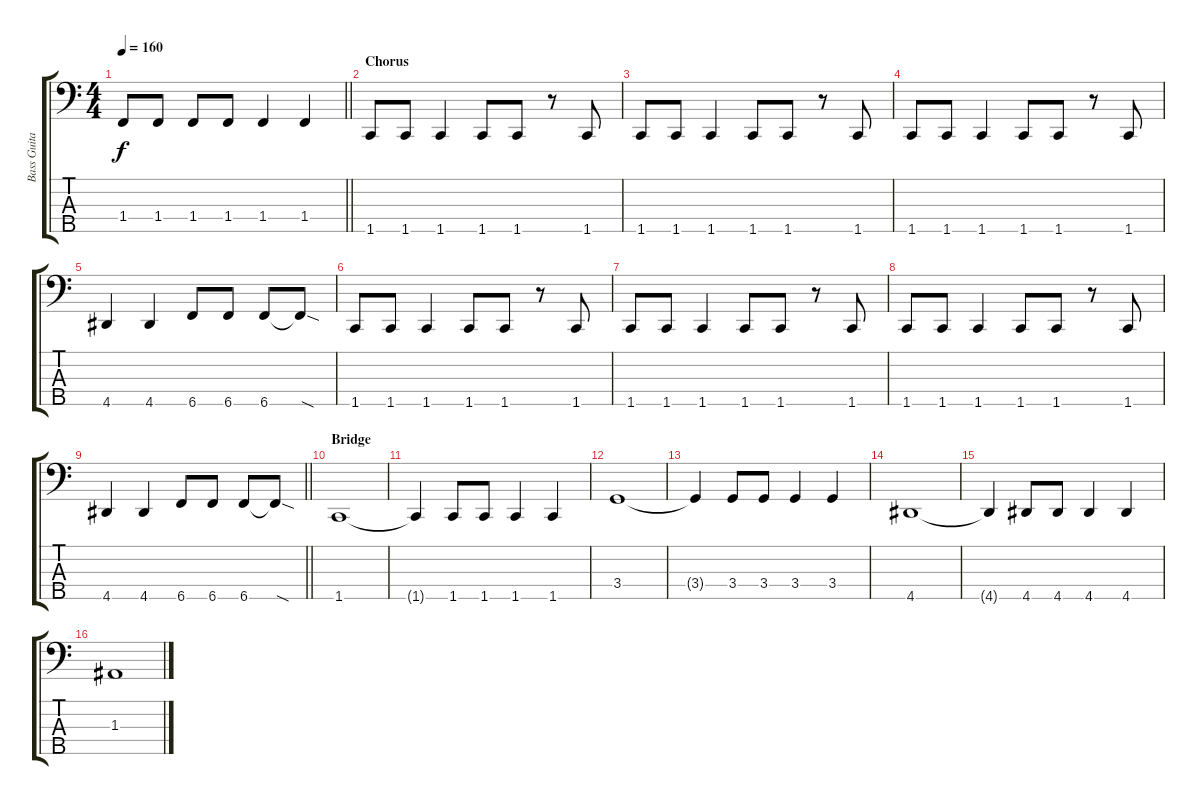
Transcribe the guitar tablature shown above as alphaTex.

\track ("Bass Guitar" "Bass Guita") {instrument electricbassfinger}
\staff {score tabs}
\tuning (G2 D2 A1 E1 B0) {hide}
\ts (4 4)
\tempo 160
\clef f4
\barLineRight lightlight
\ks c
1.4.8{dy f} 1.4.8 1.4.8 1.4.8 1.4.4 1.4.4 |
\section ("" "Chorus")
1.5.8 1.5.8 1.5.4 1.5.8 1.5.8 r.8 1.5.8 |
1.5.8 1.5.8 1.5.4 1.5.8 1.5.8 r.8 1.5.8 |
1.5.8 1.5.8 1.5.4 1.5.8 1.5.8 r.8 1.5.8 |
4.5.4 4.5.4 6.5.8 6.5.8 6.5.8 6.5{sod t}.8 |
1.5.8 1.5.8 1.5.4 1.5.8 1.5.8 r.8 1.5.8 |
1.5.8 1.5.8 1.5.4 1.5.8 1.5.8 r.8 1.5.8 |
1.5.8 1.5.8 1.5.4 1.5.8 1.5.8 r.8 1.5.8 |
\barLineRight lightlight
4.5.4 4.5.4 6.5.8 6.5.8 6.5.8 6.5{sod t}.8 |
\section ("" "Bridge")
1.5.1 |
1.5{t}.4 1.5.8 1.5.8 1.5.4 1.5.4 |
3.4.1 |
3.4{t}.4 3.4.8 3.4.8 3.4.4 3.4.4 |
4.5.1 |
4.5{t}.4 4.5.8 4.5.8 4.5.4 4.5.4 |
1.3.1
